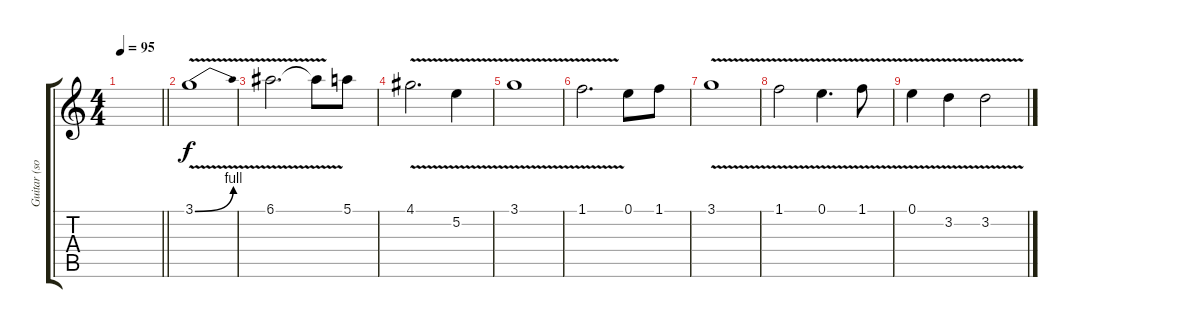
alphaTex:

\track ("Guitar (solo)" "Guitar (so") {instrument distortionguitar}
\staff {score tabs}
\tuning (E4 B3 G3 D3 A2 E2) {hide}
\ts (4 4)
\tempo 95
\clef g2
\barLineRight lightlight
\ks c
|
\section ("" "")
3.1{be (bend 0 0 60 4) v}.1 |
6.1{v}.2{d} 6.1{t}.8 5.1.8 |
4.1{v}.2{d} 5.2{v}.4 |
3.1{v}.1 |
1.1{v}.2{d} 0.1.8 1.1.8 |
3.1{v}.1 |
1.1{v}.2 0.1{v}.4{d} 1.1{v}.8 |
0.1{v}.4 3.2{v}.4 3.2{v}.2
